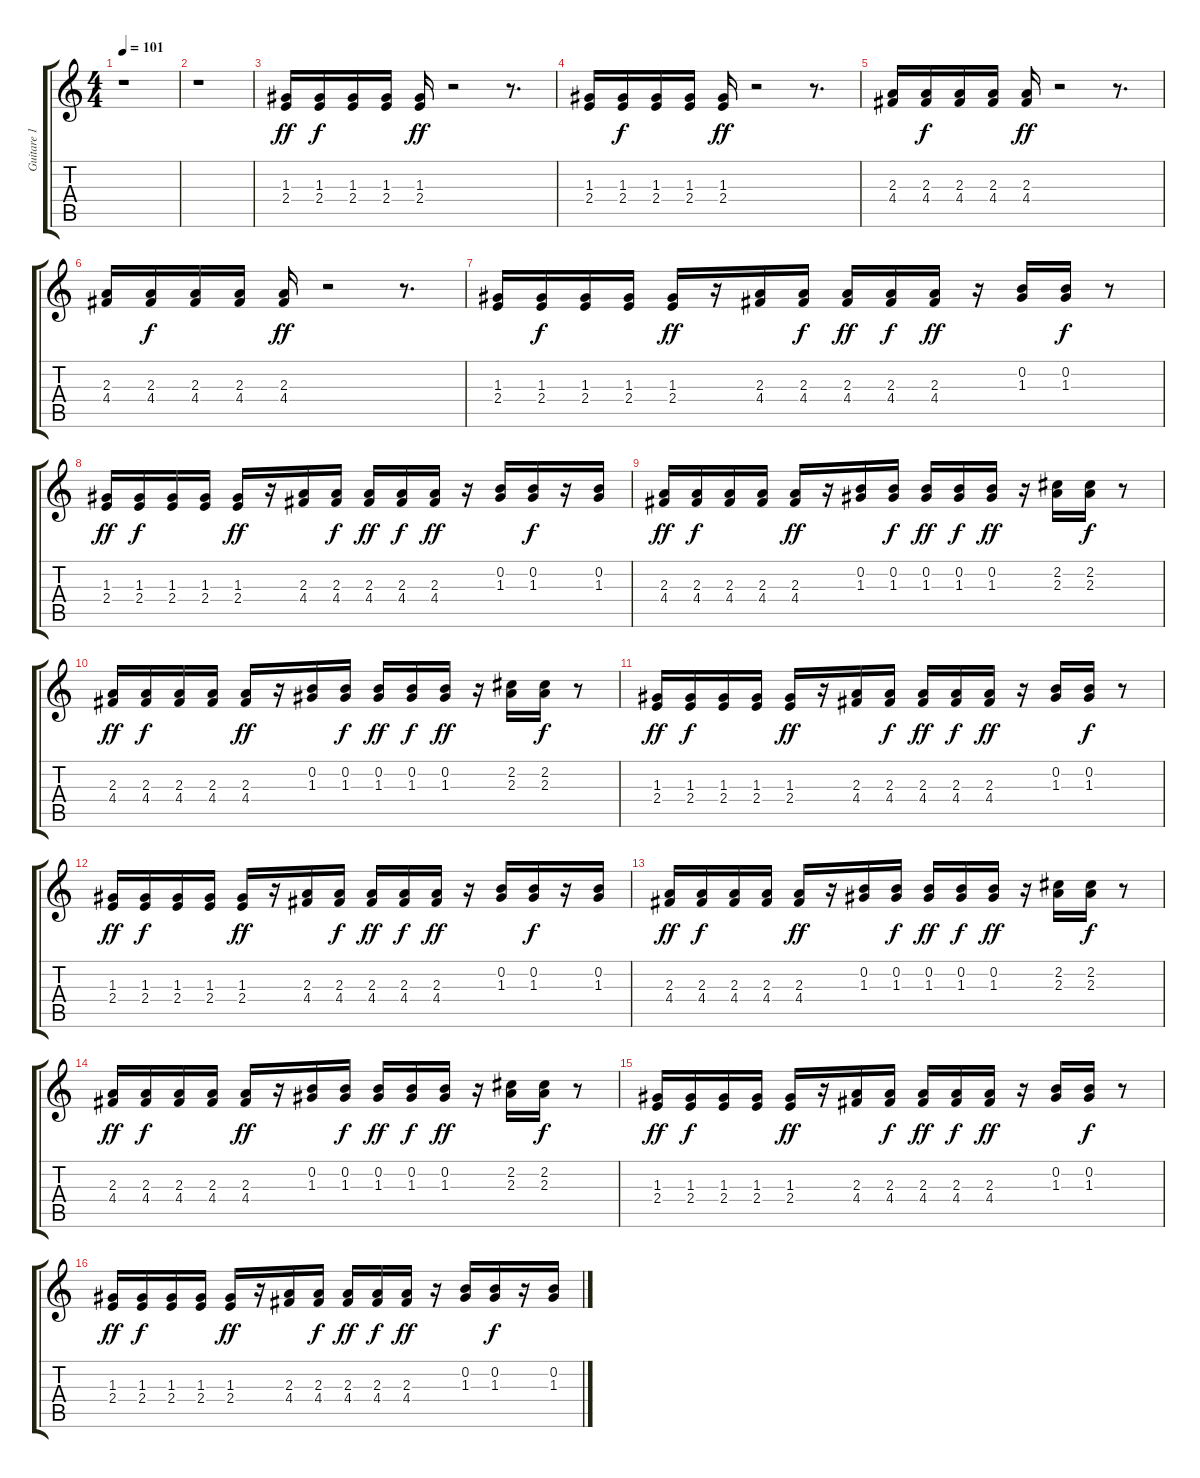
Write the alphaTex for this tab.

\track ("Guitare 1" "Guitare 1") {instrument acousticguitarsteel}
\staff {score tabs}
\tuning (E4 B3 G3 D3 A2 E2) {hide}
\ts (4 4)
\tempo 101
\clef g2
\ks c
r.1{dy f} |
r.1 |
(1.3 2.4).16{dy ff} (1.3 2.4).16{dy f} (1.3 2.4).16 (1.3 2.4).16 (1.3 2.4).16{dy ff} r.2 r.8{d} |
(1.3 2.4).16 (1.3 2.4).16{dy f} (1.3 2.4).16 (1.3 2.4).16 (1.3 2.4).16{dy ff} r.2 r.8{d} |
(2.3 4.4).16 (2.3 4.4).16{dy f} (2.3 4.4).16 (2.3 4.4).16 (2.3 4.4).16{dy ff} r.2 r.8{d} |
(2.3 4.4).16 (2.3 4.4).16{dy f} (2.3 4.4).16 (2.3 4.4).16 (2.3 4.4).16{dy ff} r.2 r.8{d} |
(1.3 2.4).16 (1.3 2.4).16{dy f} (1.3 2.4).16 (1.3 2.4).16 (1.3 2.4).16{dy ff} r.16 (2.3 4.4).16 (2.3 4.4).16{dy f} (2.3 4.4).16{dy ff} (2.3 4.4).16{dy f} (2.3 4.4).16{dy ff} r.16 (0.2 1.3).16 (0.2 1.3).16{dy f} r.8 |
(1.3 2.4).16{dy ff} (1.3 2.4).16{dy f} (1.3 2.4).16 (1.3 2.4).16 (1.3 2.4).16{dy ff} r.16 (2.3 4.4).16 (2.3 4.4).16{dy f} (2.3 4.4).16{dy ff} (2.3 4.4).16{dy f} (2.3 4.4).16{dy ff} r.16 (0.2 1.3).16 (0.2 1.3).16{dy f} r.16 (0.2 1.3).16 |
(2.3 4.4).16{dy ff} (2.3 4.4).16{dy f} (2.3 4.4).16 (2.3 4.4).16 (2.3 4.4).16{dy ff} r.16 (0.2 1.3).16 (0.2 1.3).16{dy f} (0.2 1.3).16{dy ff} (0.2 1.3).16{dy f} (0.2 1.3).16{dy ff} r.16 (2.2 2.3).16 (2.2 2.3).16{dy f} r.8 |
(2.3 4.4).16{dy ff} (2.3 4.4).16{dy f} (2.3 4.4).16 (2.3 4.4).16 (2.3 4.4).16{dy ff} r.16 (0.2 1.3).16 (0.2 1.3).16{dy f} (0.2 1.3).16{dy ff} (0.2 1.3).16{dy f} (0.2 1.3).16{dy ff} r.16 (2.2 2.3).16 (2.2 2.3).16{dy f} r.8 |
(1.3 2.4).16{dy ff} (1.3 2.4).16{dy f} (1.3 2.4).16 (1.3 2.4).16 (1.3 2.4).16{dy ff} r.16 (2.3 4.4).16 (2.3 4.4).16{dy f} (2.3 4.4).16{dy ff} (2.3 4.4).16{dy f} (2.3 4.4).16{dy ff} r.16 (0.2 1.3).16 (0.2 1.3).16{dy f} r.8 |
(1.3 2.4).16{dy ff} (1.3 2.4).16{dy f} (1.3 2.4).16 (1.3 2.4).16 (1.3 2.4).16{dy ff} r.16 (2.3 4.4).16 (2.3 4.4).16{dy f} (2.3 4.4).16{dy ff} (2.3 4.4).16{dy f} (2.3 4.4).16{dy ff} r.16 (0.2 1.3).16 (0.2 1.3).16{dy f} r.16 (0.2 1.3).16 |
(2.3 4.4).16{dy ff} (2.3 4.4).16{dy f} (2.3 4.4).16 (2.3 4.4).16 (2.3 4.4).16{dy ff} r.16 (0.2 1.3).16 (0.2 1.3).16{dy f} (0.2 1.3).16{dy ff} (0.2 1.3).16{dy f} (0.2 1.3).16{dy ff} r.16 (2.2 2.3).16 (2.2 2.3).16{dy f} r.8 |
(2.3 4.4).16{dy ff} (2.3 4.4).16{dy f} (2.3 4.4).16 (2.3 4.4).16 (2.3 4.4).16{dy ff} r.16 (0.2 1.3).16 (0.2 1.3).16{dy f} (0.2 1.3).16{dy ff} (0.2 1.3).16{dy f} (0.2 1.3).16{dy ff} r.16 (2.2 2.3).16 (2.2 2.3).16{dy f} r.8 |
(1.3 2.4).16{dy ff} (1.3 2.4).16{dy f} (1.3 2.4).16 (1.3 2.4).16 (1.3 2.4).16{dy ff} r.16 (2.3 4.4).16 (2.3 4.4).16{dy f} (2.3 4.4).16{dy ff} (2.3 4.4).16{dy f} (2.3 4.4).16{dy ff} r.16 (0.2 1.3).16 (0.2 1.3).16{dy f} r.8 |
(1.3 2.4).16{dy ff} (1.3 2.4).16{dy f} (1.3 2.4).16 (1.3 2.4).16 (1.3 2.4).16{dy ff} r.16 (2.3 4.4).16 (2.3 4.4).16{dy f} (2.3 4.4).16{dy ff} (2.3 4.4).16{dy f} (2.3 4.4).16{dy ff} r.16 (0.2 1.3).16 (0.2 1.3).16{dy f} r.16 (0.2 1.3).16
